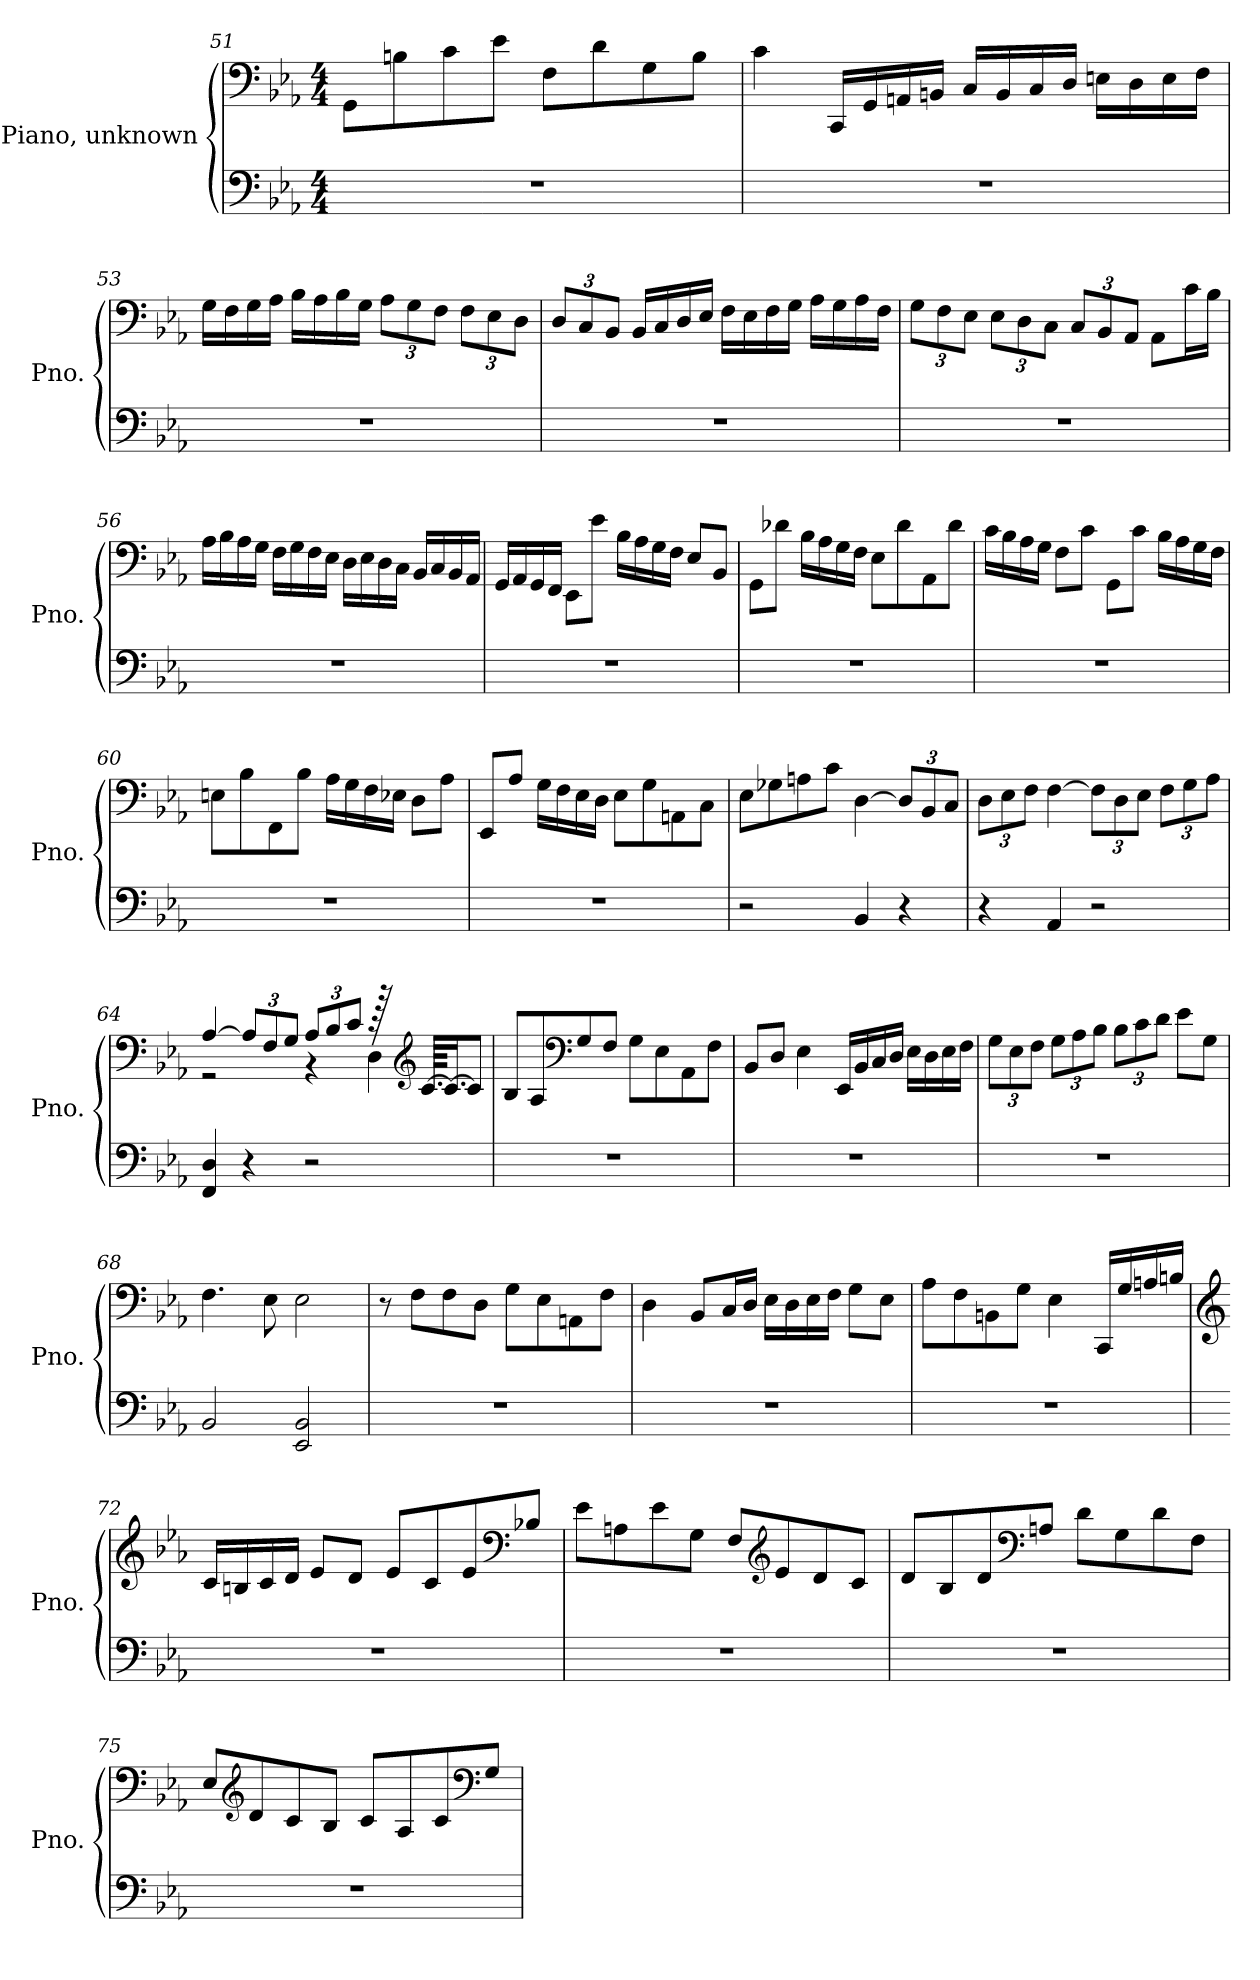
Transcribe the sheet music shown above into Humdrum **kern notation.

**kern	**kern
*part1	*part1
*staff2	*staff1
*I"Piano, unknown	*
*I'Pno.	*
!!LO:LB:g=z
*clefF4	*clefF4
*k[b-e-a-]	*k[b-e-a-]
*M4/4	*M4/4
=51	=51
1r	8GG\L
.	8Bn\
.	8c\
.	8e-\J
.	8F\L
.	8d\
.	8G\
.	8B\J
=52	=52
1r	4c\
.	16CC/LL
.	16GG/
.	16AAn/
.	16BBn/JJ
.	16C/LL
.	16BB/
.	16C/
.	16D/JJ
.	16En\LL
.	16D\
.	16E\
.	16F\JJ
=53	=53
1r	16G\LL
.	16F\
.	16G\
.	16A-\JJ
.	16B-\LL
.	16A-\
.	16B-\
.	16G\JJ
*	*Xbrackettup
.	12A-\L
.	12G\
.	12F\J
.	12F\L
.	12E-\
.	12D\J
!!LO:LB:g=z
=54	=54
1r	12D/L
.	12C/
.	12BB-/J
.	16BB-/LL
.	16C/
.	16D/
.	16E-/JJ
.	16F\LL
.	16E-\
.	16F\
.	16G\JJ
.	16A-\LL
.	16G\
.	16A-\
.	16F\JJ
=55	=55
1r	12G\L
.	12F\
.	12E-\J
.	12E-\L
.	12D\
.	12C\J
.	12C/L
.	12BB-/
.	12AA-/J
.	8AA-\L
.	16c\L
.	16B-\JJ
=56	=56
1r	16A-\LL
.	16B-\
.	16A-\
.	16G\JJ
.	16F\LL
.	16G\
.	16F\
.	16E-\JJ
.	16D\LL
.	16E-\
.	16D\
.	16C\JJ
.	16BB-/LL
.	16C/
.	16BB-/
.	16AA-/JJ
!!LO:LB:g=z
=57	=57
1r	16GG/LL
.	16AA-/
.	16GG/
.	16FF/JJ
.	8EE-\L
.	8e-\J
.	16B-\LL
.	16A-\
.	16G\
.	16F\JJ
.	8E-/L
.	8BB-/J
=58	=58
1r	8GG\L
.	8d-X\J
.	16B-\LL
.	16A-\
.	16G\
.	16F\JJ
.	8E-\L
.	8d-\
.	8AA-\
.	8d-\J
=59	=59
1r	16c\LL
.	16B-\
.	16A-\
.	16G\JJ
.	8F\L
.	8c\J
.	8GG\L
.	8c\J
.	16B-\LL
.	16A-\
.	16G\
.	16F\JJ
!!LO:LB:g=z
=60	=60
1r	8En\L
.	8B-\
.	8FF\
.	8B-\J
.	16A-\LL
.	16G\
.	16F\
.	16E-X\JJ
.	8D\L
.	8A-\J
=61	=61
1r	8EE-/L
.	8A-/J
.	16G\LL
.	16F\
.	16E-\
.	16D\JJ
.	8E-\L
.	8G\
.	8AAn\
.	8C\J
=62	=62
2r	8E-\L
.	8G-X\
.	8An\
.	8c\J
4BB-/	[4D\
4r	12D/L]
.	12BB-/
.	12C/J
=63	=63
4r	12D\L
.	12E-\
.	12F\J
4AA-/	[4F\
2r	12F\L]
.	12D\
.	12E-\J
.	12F\L
.	12G\
.	12A-\J
!!LO:PB:g=z
=64	=64
*	*^
4FF/ 4D/	[4A-/	2r
4r	12A-/L]	.
.	12F/	.
.	12G/J	.
2r	12A-/L	4r
.	12B-/	.
.	12c/J	.
.	128r	4D\
*	*clefG2	*
.	[64.c/KKLL	.
.	16.c/J_	.
.	8c/J]	.
*	*v	*v
=65	=65
1r	8B-/L
.	8A-/
*	*clefF4
.	8G/
.	8F/J
.	8G\L
.	8E-\
.	8AA-\
.	8F\J
=66	=66
1r	8BB-/L
.	8D/J
.	4E-\
.	16EE-/LL
.	16BB-/
.	16C/
.	16D/JJ
.	16E-\LL
.	16D\
.	16E-\
.	16F\JJ
!!LO:LB:g=z
=67	=67
1r	12G\L
.	12E-\
.	12F\J
.	12G\L
.	12A-\
.	12B-\J
.	12B-\L
.	12c\
.	12d\J
.	8e-\L
.	8G\J
=68	=68
2BB-/	4.F\
.	8E-\
2EE-/ 2BB-/	2E-\
=69	=69
1r	8r
.	8F\L
.	8F\
.	8D\J
.	8G\L
.	8E-\
.	8AAn\
.	8F\J
=70	=70
1r	4D\
.	8BB-/L
.	16C/L
.	16D/JJ
.	16E-\LL
.	16D\
.	16E-\
.	16F\JJ
.	8G\L
.	8E-\J
!!LO:LB:g=z
=71	=71
1r	8A-\L
.	8F\
.	8BBn\
.	8G\J
.	4E-\
.	16CC/LL
.	16G/
.	16An/
.	16Bn/JJ
=72	=72
*	*clefG2
1r	16c/LL
.	16Bn/
.	16c/
.	16d/JJ
.	8e-/L
.	8d/J
.	8e-/L
.	8c/
.	8e-/
*	*clefF4
.	8B-X/J
=73	=73
1r	8e-\L
.	8An\
.	8e-\
.	8G\J
.	8F/L
*	*clefG2
.	8e-/
.	8d/
.	8c/J
!!LO:LB:g=z
=74	=74
1r	8d/L
.	8B-/
.	8d/
*	*clefF4
.	8An/J
.	8d\L
.	8G\
.	8d\
.	8F\J
=75	=75
1r	8E-/L
*	*clefG2
.	8d/
.	8c/
.	8B-/J
.	8c/L
.	8A-/
.	8c/
*	*clefF4
.	8G/J
=	=
*-	*-
